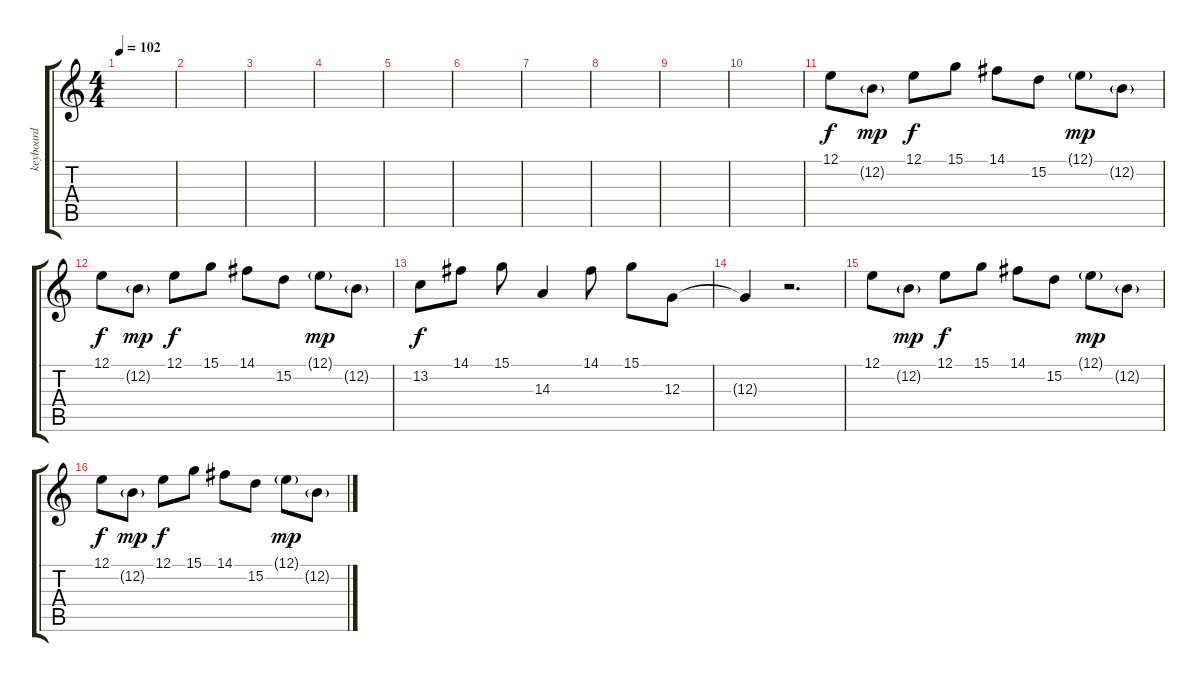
\track ("keyboard" "keyboard") {instrument synthbrass1}
\staff {score tabs}
\tuning (E4 B3 G3 D3 A2 E2) {hide}
\ts (4 4)
\tempo 102
\clef g2
\ks c
|
|
|
|
|
|
|
|
|
|
12.1.8 12.2{g}.8{dy mp} 12.1.8{dy f} 15.1.8 14.1.8 15.2.8 12.1{g}.8{dy mp} 12.2{g}.8 |
12.1.8{dy f} 12.2{g}.8{dy mp} 12.1.8{dy f} 15.1.8 14.1.8 15.2.8 12.1{g}.8{dy mp} 12.2{g}.8 |
13.2.8{dy f} 14.1.8 15.1.8 14.3.4 14.1.8 15.1.8 12.3.8 |
12.3{t}.4 r.2{d} |
12.1.8 12.2{g}.8{dy mp} 12.1.8{dy f} 15.1.8 14.1.8 15.2.8 12.1{g}.8{dy mp} 12.2{g}.8 |
12.1.8{dy f} 12.2{g}.8{dy mp} 12.1.8{dy f} 15.1.8 14.1.8 15.2.8 12.1{g}.8{dy mp} 12.2{g}.8
